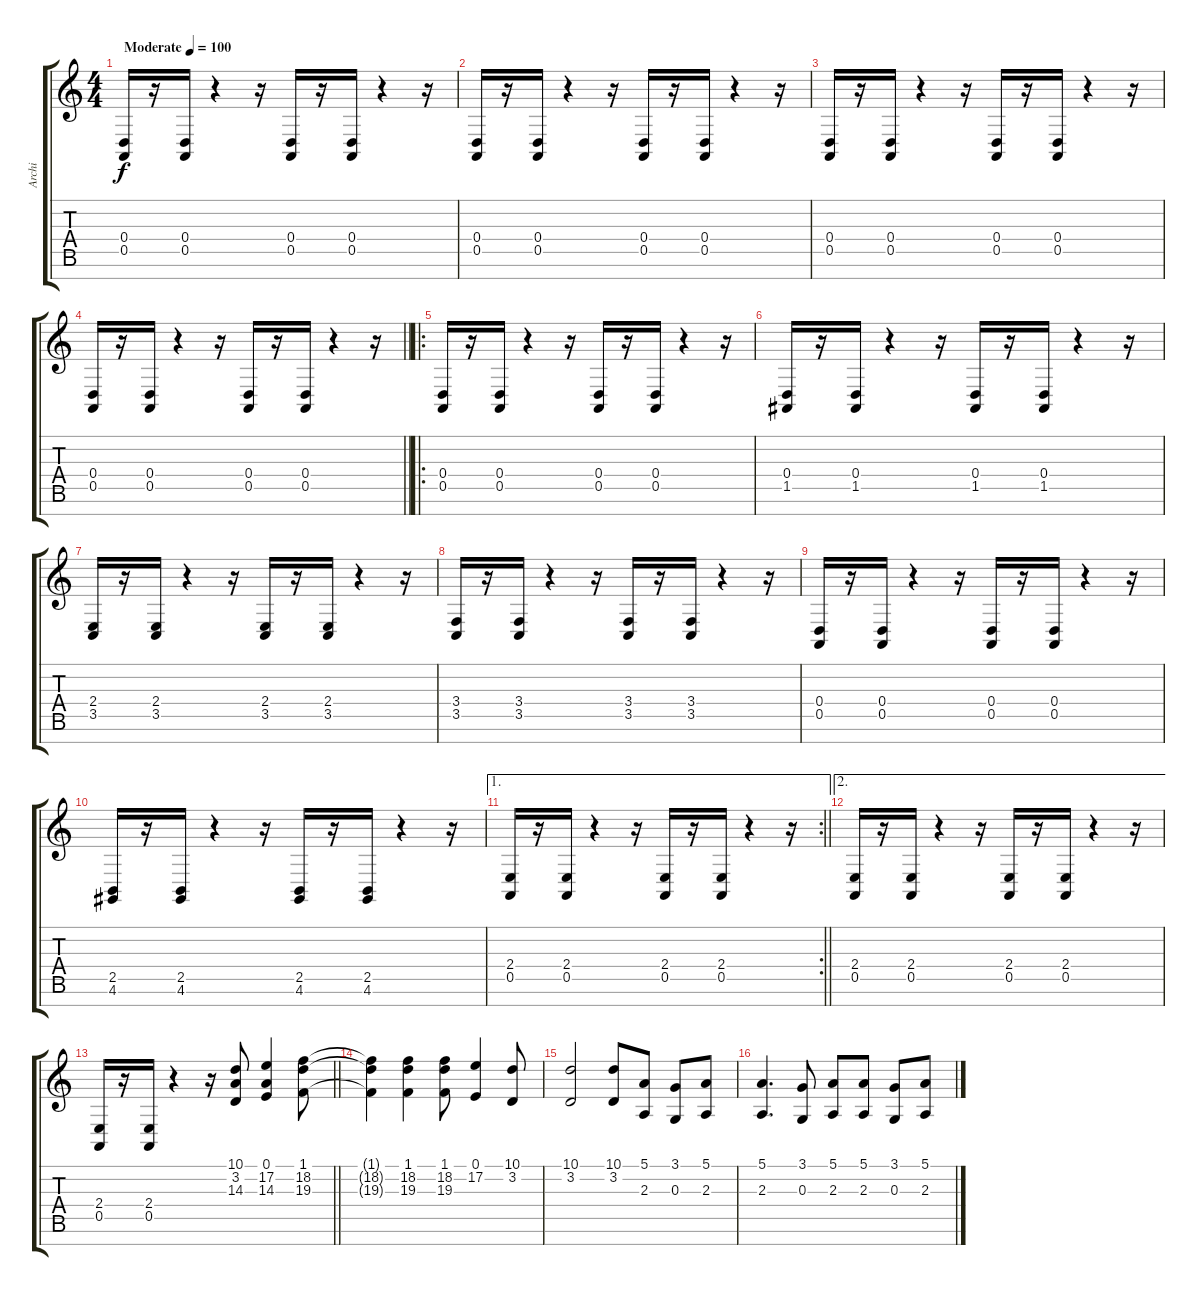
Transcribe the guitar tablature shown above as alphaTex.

\track ("Archi" "Archi") {instrument stringensemble1}
\staff {score tabs}
\tuning (E4 B3 G3 D3 A2 E2 B1) {hide}
\ts (4 4)
\tempo (100 "Moderate")
\clef g2
\ks c
(0.4 0.5).16{dy f instrument stringensemble1} r.16 (0.4 0.5).16 r.4 r.16 (0.4 0.5).16 r.16 (0.4 0.5).16 r.4 r.16 |
(0.4 0.5).16 r.16 (0.4 0.5).16 r.4 r.16 (0.4 0.5).16 r.16 (0.4 0.5).16 r.4 r.16 |
(0.4 0.5).16 r.16 (0.4 0.5).16 r.4 r.16 (0.4 0.5).16 r.16 (0.4 0.5).16 r.4 r.16 |
\barLineRight lightlight
(0.4 0.5).16 r.16 (0.4 0.5).16 r.4 r.16 (0.4 0.5).16 r.16 (0.4 0.5).16 r.4 r.16 |
\ro
(0.4 0.5).16 r.16 (0.4 0.5).16 r.4 r.16 (0.4 0.5).16 r.16 (0.4 0.5).16 r.4 r.16 |
(0.4 1.5).16 r.16 (0.4 1.5).16 r.4 r.16 (0.4 1.5).16 r.16 (0.4 1.5).16 r.4 r.16 |
(2.4 3.5).16 r.16 (2.4 3.5).16 r.4 r.16 (2.4 3.5).16 r.16 (2.4 3.5).16 r.4 r.16 |
(3.4 3.5).16 r.16 (3.4 3.5).16 r.4 r.16 (3.4 3.5).16 r.16 (3.4 3.5).16 r.4 r.16 |
(0.4 0.5).16 r.16 (0.4 0.5).16 r.4 r.16 (0.4 0.5).16 r.16 (0.4 0.5).16 r.4 r.16 |
(2.5 4.6).16 r.16 (2.5 4.6).16 r.4 r.16 (2.5 4.6).16 r.16 (2.5 4.6).16 r.4 r.16 |
\ae 1
\rc 2
\barLineRight lightlight
(2.4 0.5).16 r.16 (2.4 0.5).16 r.4 r.16 (2.4 0.5).16 r.16 (2.4 0.5).16 r.4 r.16 |
\ae 2
(2.4 0.5).16 r.16 (2.4 0.5).16 r.4 r.16 (2.4 0.5).16 r.16 (2.4 0.5).16 r.4 r.16 |
\barLineRight lightlight
(2.4 0.5).16 r.16 (2.4 0.5).16 r.4 r.16 (10.1 3.2 14.3).8 (0.1 17.2 14.3).4 (1.1 18.2 19.3).8 |
(1.1{t} 18.2{t} 19.3{t}).4 (1.1 18.2 19.3).4 (1.1 18.2 19.3).8 (0.1 17.2).4 (10.1 3.2).8 |
(10.1 3.2).2 (10.1 3.2).8 (5.1 2.3).8 (3.1 0.3).8 (5.1 2.3).8 |
(5.1 2.3).4{d} (3.1 0.3).8 (5.1 2.3).8 (5.1 2.3).8 (3.1 0.3).8 (5.1 2.3).8
